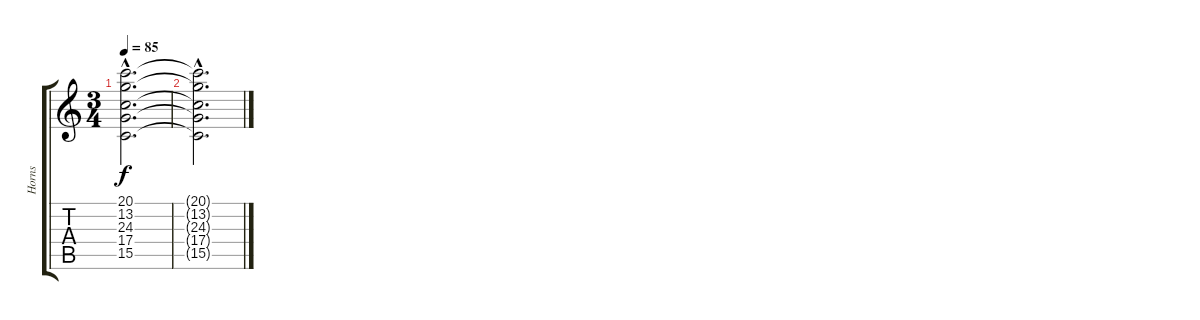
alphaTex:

\track ("Horns" "Horns") {instrument lead1square}
\staff {score tabs}
\tuning (E4 B3 G3 D3 A2 C2) {hide}
\ts (3 4)
\tempo 85
\clef g2
\ks c
(20.1{hac t} 13.2{hac t} 24.3{hac t} 17.4{hac t} 15.5{hac t}).2{d dy f} |
(20.1{hac t} 13.2{hac t} 24.3{hac t} 17.4{hac t} 15.5{hac t}).2{d}
